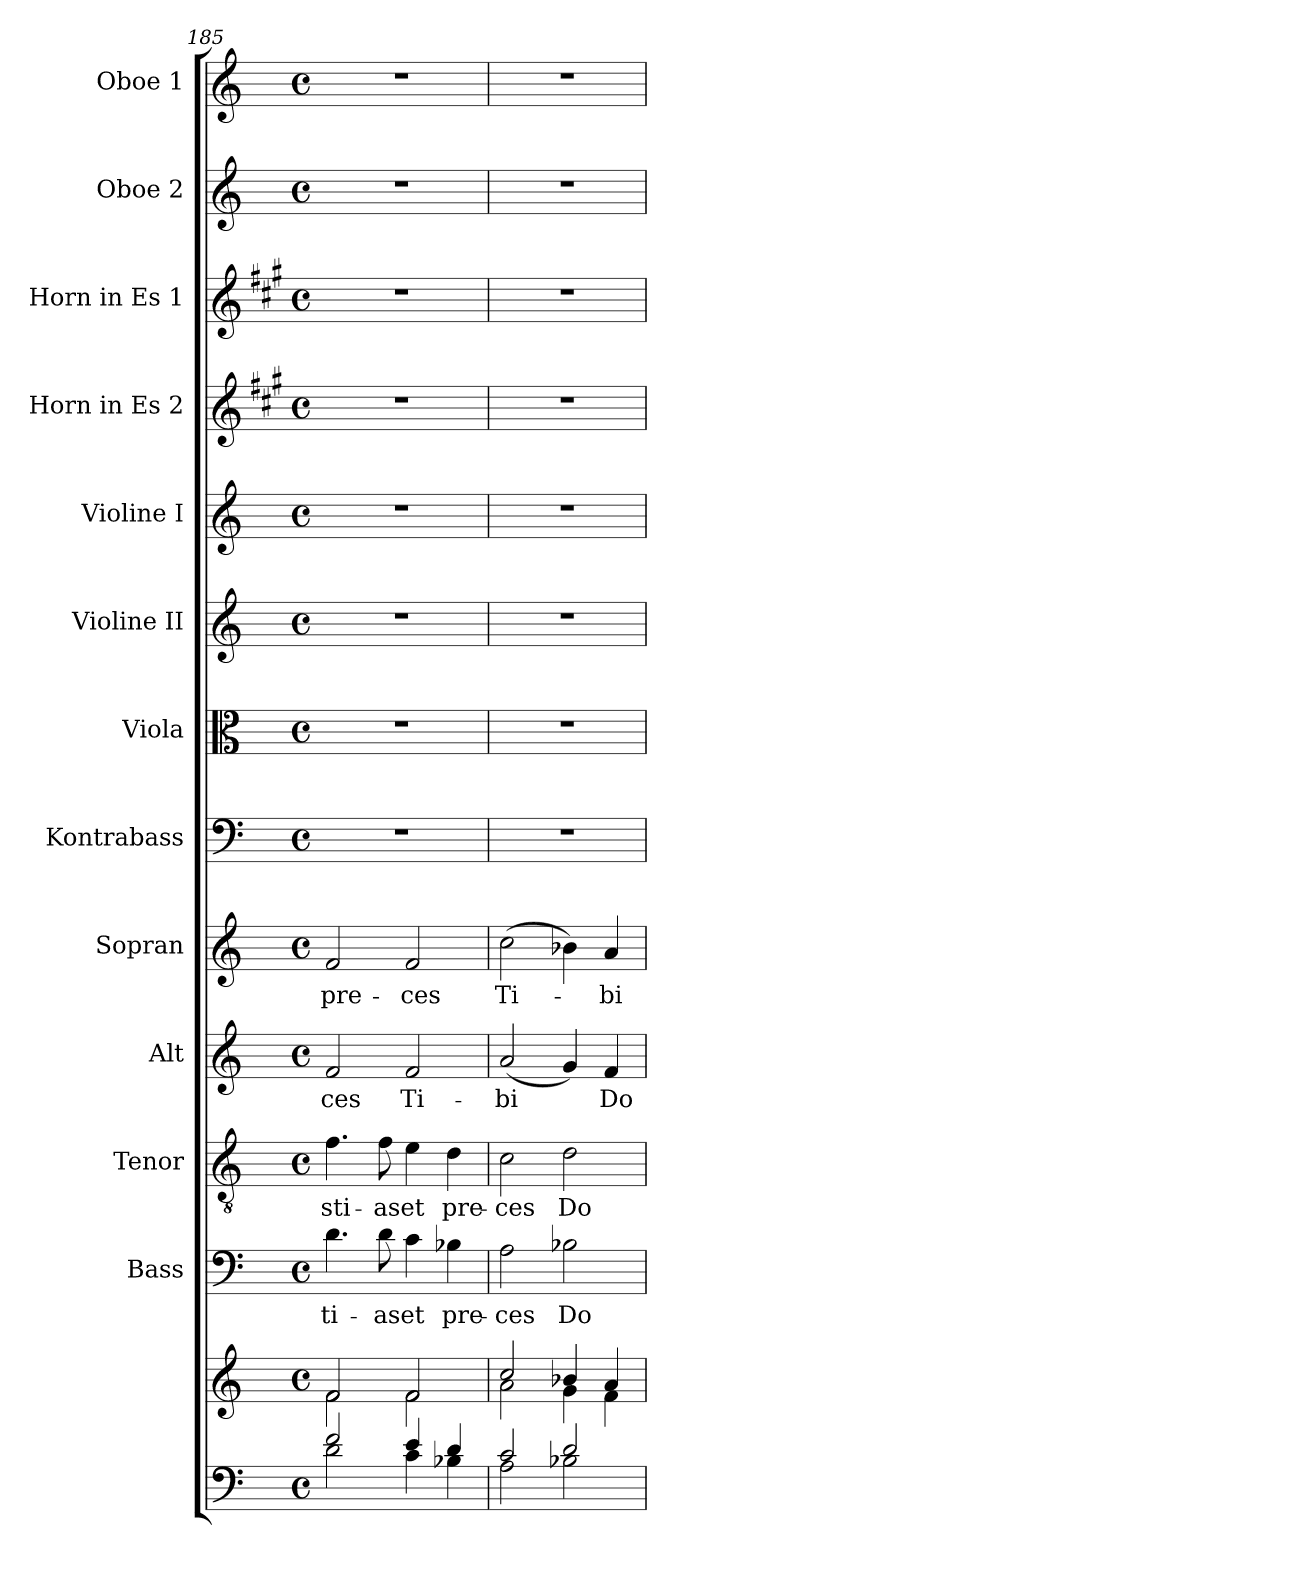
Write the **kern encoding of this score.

**kern	**kern	**kern	**text	**kern	**text	**kern	**text	**kern	**text	**kern	**kern	**kern	**kern	**kern	**kern	**kern	**kern
*part13	*part13	*part12	*part12	*part11	*part11	*part10	*part10	*part9	*part9	*part8	*part7	*part6	*part5	*part4	*part3	*part2	*part1
*staff14	*staff13	*staff12	*staff12	*staff11	*staff11	*staff10	*staff10	*staff9	*staff9	*staff8	*staff7	*staff6	*staff5	*staff4	*staff3	*staff2	*staff1
*	*	*I"Bass	*	*I"Tenor	*	*I"Alt	*	*I"Sopran	*	*I"Kontrabass	*I"Viola	*I"Violine II	*I"Violine I	*I"Horn in Es 2	*I"Horn in Es 1	*I"Oboe 2	*I"Oboe 1
*	*	*I'B.	*	*I'T.	*	*I'A.	*	*I'S.	*	*I'Kb.	*I'Vla.	*I'Vl. II	*I'Vl. I	*I'Hr. 2	*I'Hr. 1	*I'Ob. 2	*I'Ob. 1
*clefF4	*clefG2	*clefF4	*	*clefGv2	*	*clefG2	*	*clefG2	*	*clefF4	*clefC3	*clefG2	*clefG2	*clefG2	*clefG2	*clefG2	*clefG2
*	*	*	*	*	*	*	*	*	*	*ITrd7c12	*	*	*	*ITrd5c9	*ITrd5c9	*	*
*k[]	*k[]	*k[]	*	*k[]	*	*k[]	*	*k[]	*	*k[]	*k[]	*k[]	*k[]	*k[]	*k[]	*k[]	*k[]
*C:	*C:	*C:	*	*C:	*	*C:	*	*C:	*	*C:	*C:	*C:	*C:	*C:	*C:	*C:	*C:
*M4/4	*M4/4	*M4/4	*	*M4/4	*	*M4/4	*	*M4/4	*	*M4/4	*M4/4	*M4/4	*M4/4	*M4/4	*M4/4	*M4/4	*M4/4
*met(c)	*met(c)	*met(c)	*	*met(c)	*	*met(c)	*	*met(c)	*	*met(c)	*met(c)	*met(c)	*met(c)	*met(c)	*met(c)	*met(c)	*met(c)
=185	=185	=185	=185	=185	=185	=185	=185	=185	=185	=185	=185	=185	=185	=185	=185	=185	=185
*^	*^	*	*	*	*	*	*	*	*	*	*	*	*	*	*	*	*
!	!	!	!	!	!LO:LY:b	!	!LO:LY:b	!	!LO:LY:b	!	!LO:LY:b	!	!	!	!	!	!	!	!
2f/	2d\	2f/	2f\	4.d\	-ti-	4.f\	-sti-	2f/	-ces	2f/	pre-	1r	1r	1r	1r	1r	1r	1r	1r
!	!	!	!	!	!LO:LY:b	!	!LO:LY:b	!	!	!	!	!	!	!	!	!	!	!	!
.	.	.	.	8d\	-as	8f\	-as	.	.	.	.	.	.	.	.	.	.	.	.
!	!	!	!	!	!LO:LY:b	!	!LO:LY:b	!	!LO:LY:b	!	!LO:LY:b	!	!	!	!	!	!	!	!
4e/	4c\	2f/	2f\	4c\	et	4e\	et	2f/	Ti-	2f/	-ces	.	.	.	.	.	.	.	.
!	!	!	!	!	!LO:LY:b	!	!LO:LY:b	!	!	!	!	!	!	!	!	!	!	!	!
4d/	4B-X\	.	.	4B-X\	pre-	4d\	pre-	.	.	.	.	.	.	.	.	.	.	.	.
!!LO:PB:g=z
=186	=186	=186	=186	=186	=186	=186	=186	=186	=186	=186	=186	=186	=186	=186	=186	=186	=186	=186	=186
!	!	!	!	!	!LO:LY:b	!	!LO:LY:b	!	!LO:LY:b	!	!LO:LY:b	!	!	!	!	!	!	!	!
2c/	2A\	2cc/	2a\	2A\	-ces	2c\	-ces	(<2a/	-bi	(>2cc\	Ti-	1r	1r	1r	1r	1r	1r	1r	1r
!	!	!	!	!	!LO:LY:b	!	!LO:LY:b	!	!	!	!	!	!	!	!	!	!	!	!
2d/	2B-X\	4b-X/	4g\	2B-X\	Do-	2d\	Do-	4g/)	.	4b-X\)	.	.	.	.	.	.	.	.	.
!	!	!	!	!	!	!	!	!	!LO:LY:b	!	!LO:LY:b	!	!	!	!	!	!	!	!
.	.	4a/	4f\	.	.	.	.	4f/	Do-	4a/	-bi	.	.	.	.	.	.	.	.
*v	*v	*	*	*	*	*	*	*	*	*	*	*	*	*	*	*	*	*	*
*	*v	*v	*	*	*	*	*	*	*	*	*	*	*	*	*	*	*	*
=	=	=	=	=	=	=	=	=	=	=	=	=	=	=	=	=	=
*-	*-	*-	*-	*-	*-	*-	*-	*-	*-	*-	*-	*-	*-	*-	*-	*-	*-
